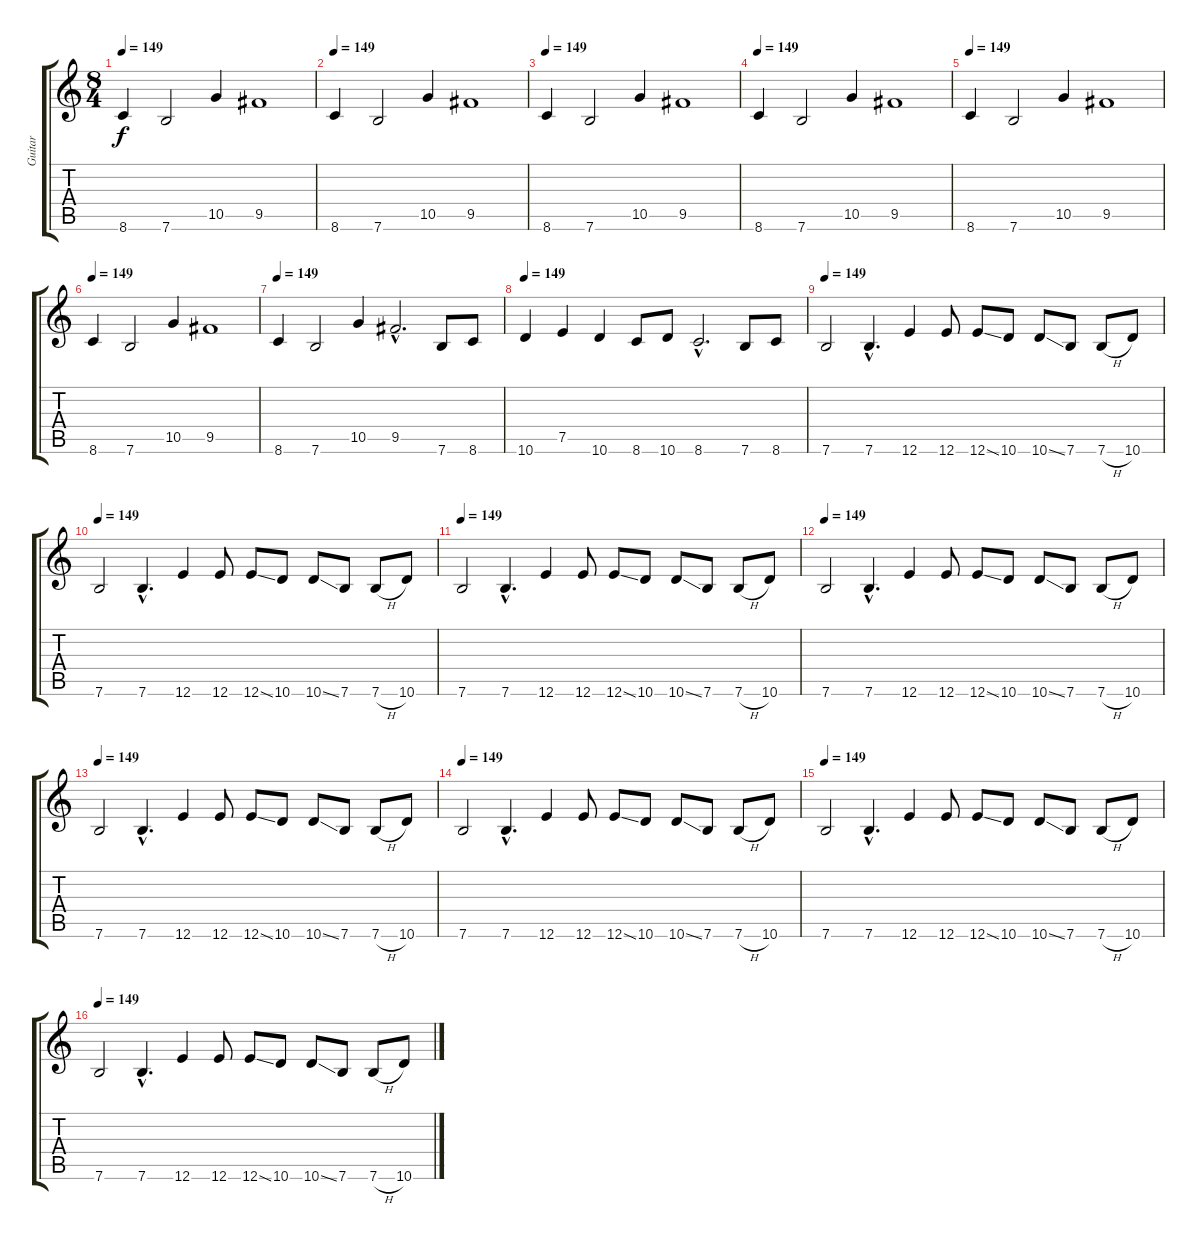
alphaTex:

\track ("Guitar" "Guitar") {instrument distortionguitar}
\staff {score tabs}
\tuning (E4 B3 G3 D3 A2 E2) {hide}
\ts (8 4)
\tempo 149
\clef g2
\ks c
8.6.4{dy f} 7.6.2 10.5.4 9.5.1 |
\tempo 149
8.6.4 7.6.2 10.5.4 9.5.1 |
\tempo 149
8.6.4 7.6.2 10.5.4 9.5.1 |
\tempo 149
8.6.4 7.6.2 10.5.4 9.5.1 |
\tempo 149
8.6.4 7.6.2 10.5.4 9.5.1 |
\tempo 149
8.6.4 7.6.2 10.5.4 9.5.1 |
\tempo 149
8.6.4 7.6.2 10.5.4 9.5{hac}.2{d} 7.6.8 8.6.8 |
\tempo 149
10.6.4 7.5.4 10.6.4 8.6.8 10.6.8 8.6{hac}.2{d} 7.6.8 8.6.8 |
\tempo 149
7.6.2 7.6{hac}.4{d} 12.6.4 12.6.8 12.6{ss}.8 10.6.8 10.6{ss}.8 7.6.8 7.6{h}.8 10.6.8 |
\tempo 149
7.6.2 7.6{hac}.4{d} 12.6.4 12.6.8 12.6{ss}.8 10.6.8 10.6{ss}.8 7.6.8 7.6{h}.8 10.6.8 |
\tempo 149
7.6.2 7.6{hac}.4{d} 12.6.4 12.6.8 12.6{ss}.8 10.6.8 10.6{ss}.8 7.6.8 7.6{h}.8 10.6.8 |
\tempo 149
7.6.2 7.6{hac}.4{d} 12.6.4 12.6.8 12.6{ss}.8 10.6.8 10.6{ss}.8 7.6.8 7.6{h}.8 10.6.8 |
\tempo 149
7.6.2 7.6{hac}.4{d} 12.6.4 12.6.8 12.6{ss}.8 10.6.8 10.6{ss}.8 7.6.8 7.6{h}.8 10.6.8 |
\tempo 149
7.6.2 7.6{hac}.4{d} 12.6.4 12.6.8 12.6{ss}.8 10.6.8 10.6{ss}.8 7.6.8 7.6{h}.8 10.6.8 |
\tempo 149
7.6.2 7.6{hac}.4{d} 12.6.4 12.6.8 12.6{ss}.8 10.6.8 10.6{ss}.8 7.6.8 7.6{h}.8 10.6.8 |
\tempo 149
7.6.2 7.6{hac}.4{d} 12.6.4 12.6.8 12.6{ss}.8 10.6.8 10.6{ss}.8 7.6.8 7.6{h}.8 10.6.8
